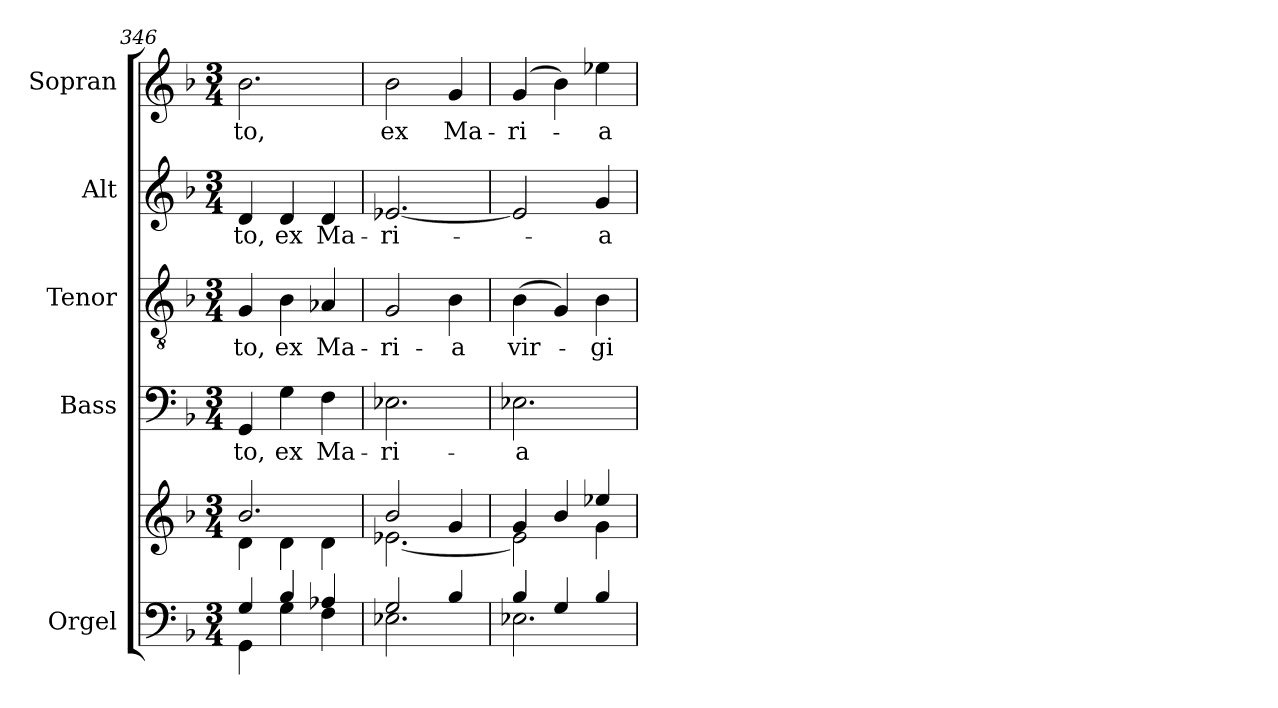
**kern	**kern	**kern	**text	**kern	**text	**kern	**text	**kern	**text
*part5	*part5	*part4	*part4	*part3	*part3	*part2	*part2	*part1	*part1
*staff6	*staff5	*staff4	*staff4	*staff3	*staff3	*staff2	*staff2	*staff1	*staff1
*I"Orgel	*	*I"Bass	*	*I"Tenor	*	*I"Alt	*	*I"Sopran	*
*I'Org.	*	*I'B	*	*I'T	*	*I'A	*	*I'S	*
*clefF4	*clefG2	*clefF4	*	*clefGv2	*	*clefG2	*	*clefG2	*
*k[b-]	*k[b-]	*k[b-]	*	*k[b-]	*	*k[b-]	*	*k[b-]	*
*F:	*F:	*F:	*	*F:	*	*F:	*	*F:	*
*M3/4	*M3/4	*M3/4	*	*M3/4	*	*M3/4	*	*M3/4	*
=346	=346	=346	=346	=346	=346	=346	=346	=346	=346
*^	*^	*	*	*	*	*	*	*	*
!	!	!	!	!	!LO:LY:b	!	!LO:LY:b	!	!LO:LY:b	!	!LO:LY:b
4G!/	4GG!\	2.b-!/	4d!\	4GG/	-to,	4G/	-to,	4d/	-to,	2.b-\	-to,
!	!	!	!	!	!LO:LY:b	!	!LO:LY:b	!	!LO:LY:b	!	!
4B-!/	4G!\	.	4d!\	4G\	ex	4B-\	ex	4d/	ex	.	.
!	!	!	!	!	!LO:LY:b	!	!LO:LY:b	!	!LO:LY:b	!	!
4A-X!/	4F!\	.	4d!\	4F\	Ma-	4A-X/	Ma-	4d/	Ma-	.	.
=347	=347	=347	=347	=347	=347	=347	=347	=347	=347	=347	=347
!	!	!	!	!	!LO:LY:b	!	!LO:LY:b	!	!LO:LY:b	!	!LO:LY:b
2G!/	2.E-X!\	2b-!/	[<2.e-X!\	2.E-X\	-ri-	2G/	-ri-	[2.e-X/	-ri-	2b-\	ex
!	!	!	!	!	!	!	!LO:LY:b	!	!	!	!LO:LY:b
4B-!/	.	4g!/	.	.	.	4B-\	-a	.	.	4g/	Ma-
=348	=348	=348	=348	=348	=348	=348	=348	=348	=348	=348	=348
!	!	!	!	!	!LO:LY:b	!	!LO:LY:b	!	!	!	!LO:LY:b
4B-!/	2.E-X!\	4g!/	2e-!\]	2.E-X\	-a	(>4B-\	vir-	2e-/]	.	(4g/	-ri-
4G!/	.	4b-!/	.	.	.	4G/)	.	.	.	4b-\)	.
!	!	!	!	!	!	!	!LO:LY:b	!	!LO:LY:b	!	!LO:LY:b
4B-!/	.	4ee-X!/	4g!\	.	.	4B-\	-gi-	4g/	-a	4ee-X\	-a
*v	*v	*	*	*	*	*	*	*	*	*	*
*	*v	*v	*	*	*	*	*	*	*	*
=	=	=	=	=	=	=	=	=	=
*-	*-	*-	*-	*-	*-	*-	*-	*-	*-
